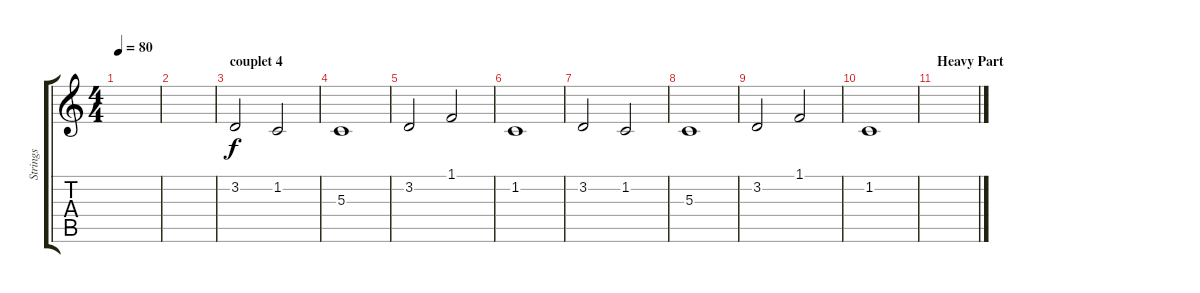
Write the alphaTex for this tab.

\track ("Strings" "Strings") {instrument stringensemble2}
\staff {score tabs}
\tuning (E4 B3 G3 D3 A2 E2) {hide}
\ts (4 4)
\tempo 80
\clef g2
\ks c
|
|
\section ("" "couplet 4")
3.2.2 1.2.2 |
5.3.1 |
3.2.2 1.1.2 |
1.2.1 |
3.2.2 1.2.2 |
5.3.1 |
3.2.2 1.1.2 |
1.2.1 |
\section ("" "Heavy Part")
